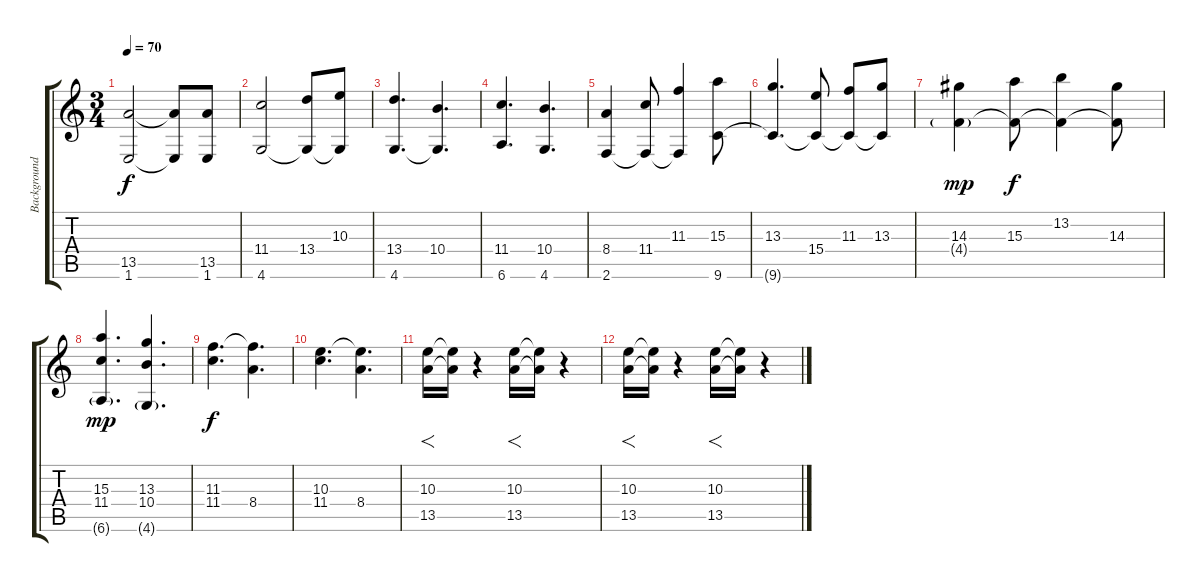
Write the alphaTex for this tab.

\track ("Background" "Background") {instrument sopranosax}
\staff {score tabs}
\tuning (Eb5 Bb4 Gb4 Db4 Ab3 Eb3) {hide}
\ts (3 4)
\tempo 70
\clef g2
\ks c
(13.5 1.6).2{dy f} (13.5{t} 1.6{t}).8 (13.5 1.6).8 |
(11.4 4.6).2 (13.4 4.6{t}).8 (10.3 4.6{t}).8 |
(13.4 4.6).4{d} (10.4 4.6{t}).4{d} |
(11.4 6.6).4{d} (10.4 4.6).4{d} |
(8.4 2.6).4 (11.4 2.6{t}).8 (11.3 2.6{t}).4 (15.3 9.6).8 |
(13.3 9.6{t}).4{d} (15.4 9.6{t}).8 (11.3 9.6{t}).8 (13.3 9.6{t}).8 |
(14.3 4.4{g}).4{dy mp} (15.3 4.4{t}).8{dy f} (13.2 4.4{t}).4 (14.3 4.4{t}).8 |
(15.3 11.4 6.6{g}).4{d dy mp} (13.3 10.4 4.6{g}).4{d} |
(11.3 11.4).4{d dy f} (11.3{t} 8.4).4{d} |
(10.3 11.4).4{d} (10.3{t} 8.4).4{d} |
(10.3 13.5).16{f} (10.3{t} 13.5{t}).16 r.4 (10.3 13.5).16{f} (10.3{t} 13.5{t}).16 r.4 |
(10.3 13.5).16{f} (10.3{t} 13.5{t}).16 r.4 (10.3 13.5).16{f} (10.3{t} 13.5{t}).16 r.4
